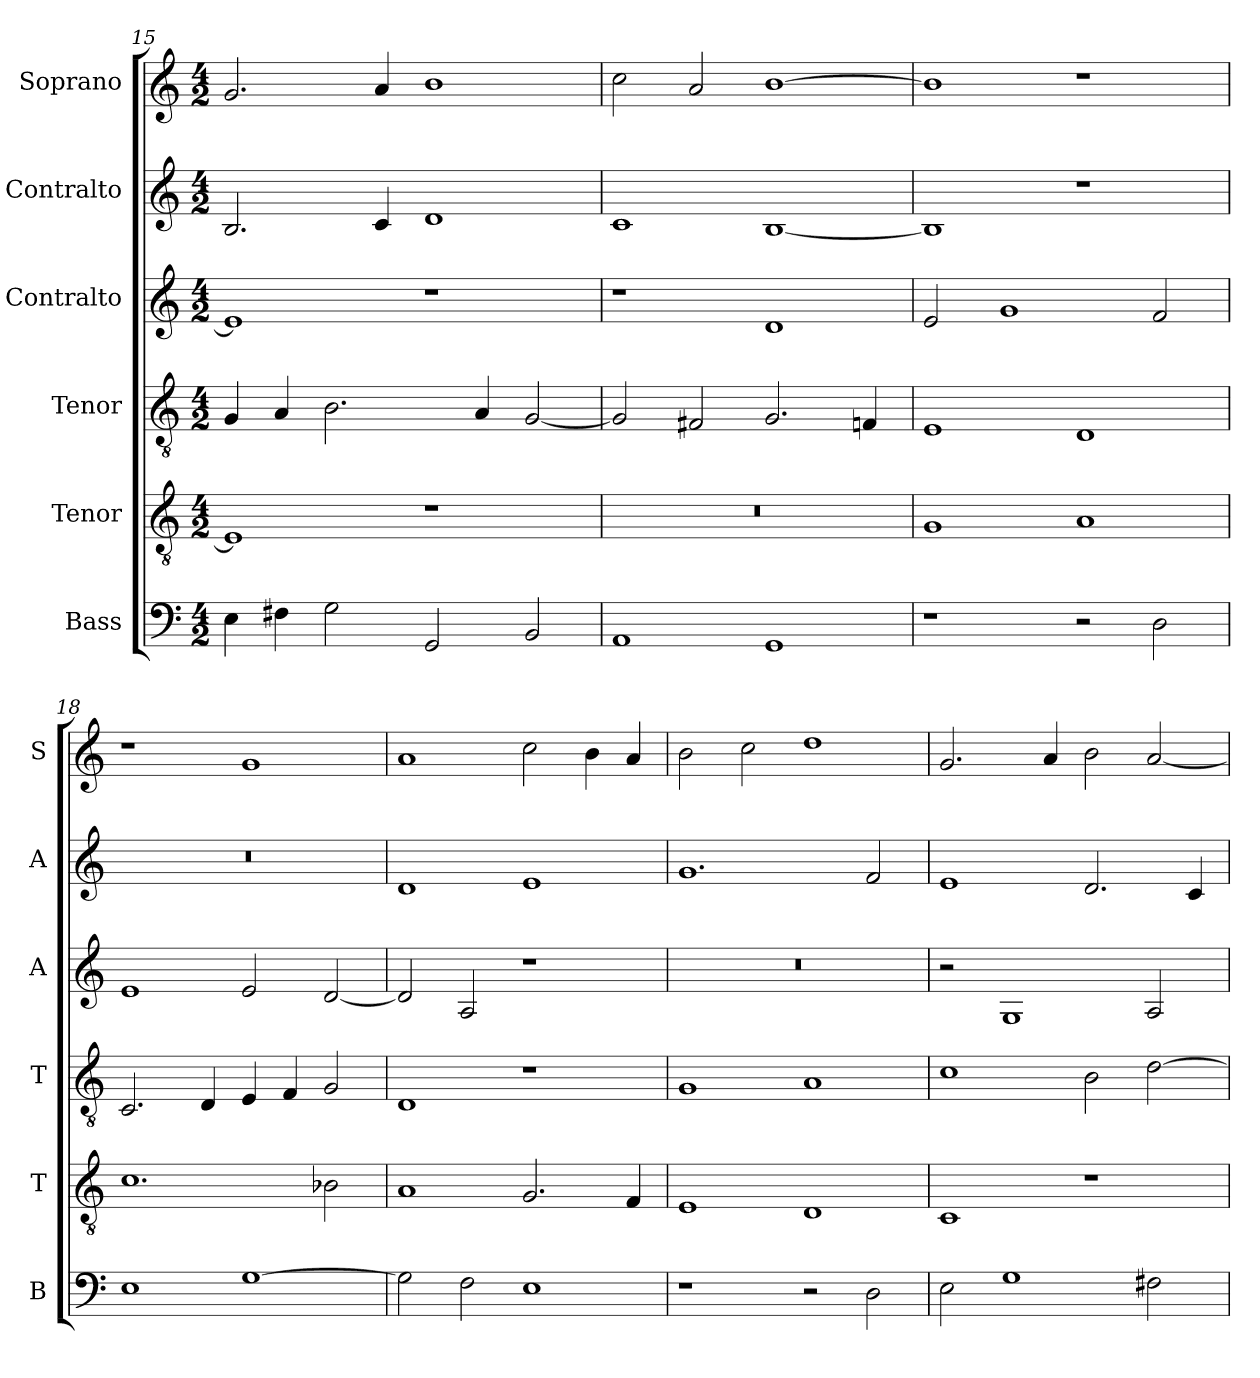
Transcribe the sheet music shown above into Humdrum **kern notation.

**kern	**kern	**kern	**kern	**kern	**kern
*part6	*part5	*part4	*part3	*part2	*part1
*staff6	*staff5	*staff4	*staff3	*staff2	*staff1
*I"Bass	*I"Tenor	*I"Tenor	*I"Contralto	*I"Contralto	*I"Soprano
*I'B	*I'T	*I'T	*I'A	*I'A	*I'S
*clefF4	*clefGv2	*clefGv2	*clefG2	*clefG2	*clefG2
*k[]	*k[]	*k[]	*k[]	*k[]	*k[]
*E:phr	*E:phr	*E:phr	*E:phr	*E:phr	*E:phr
*M4/2	*M4/2	*M4/2	*M4/2	*M4/2	*M4/2
=15	=15	=15	=15	=15	=15
4E	1E]	4G	1e]	2.B	2.g
4F#X	.	4A	.	.	.
2G	.	2.B	.	.	.
.	.	.	.	4c	4a
2GG	1r	.	1r	1d	1b
.	.	4A	.	.	.
2BB	.	[2G	.	.	.
=16	=16	=16	=16	=16	=16
1AA	0r	2G]	1r	1c	2cc
.	.	2F#X	.	.	2a
1GG	.	2.G	1d	[1B	[1b
.	.	4Fn	.	.	.
=17	=17	=17	=17	=17	=17
1r	1G	1E	2e	1B]	1b]
.	.	.	1g	.	.
2r	1A	1D	.	1r	1r
2D	.	.	2f	.	.
=18	=18	=18	=18	=18	=18
1E	1.c	2.C	1e	0r	1r
.	.	4D	.	.	.
[1G	.	4E	2e	.	1g
.	.	4F	.	.	.
.	2B-X	2G	[2d	.	.
=19	=19	=19	=19	=19	=19
2G]	1A	1D	2d]	1d	1a
2F	.	.	2A	.	.
1E	2.G	1r	1r	1e	2cc
.	.	.	.	.	4b
.	4F	.	.	.	4a
=20	=20	=20	=20	=20	=20
1r	1E	1G	0r	1.g	2b
.	.	.	.	.	2cc
2r	1D	1A	.	.	1dd
2D	.	.	.	2f	.
=21	=21	=21	=21	=21	=21
2E	1C	1c	2r	1e	2.g
1G	.	.	1G	.	.
.	.	.	.	.	4a
.	1r	2B	.	2.d	2b
2F#X	.	[2d	2A	.	[2a
.	.	.	.	4c	.
=	=	=	=	=	=
*-	*-	*-	*-	*-	*-
